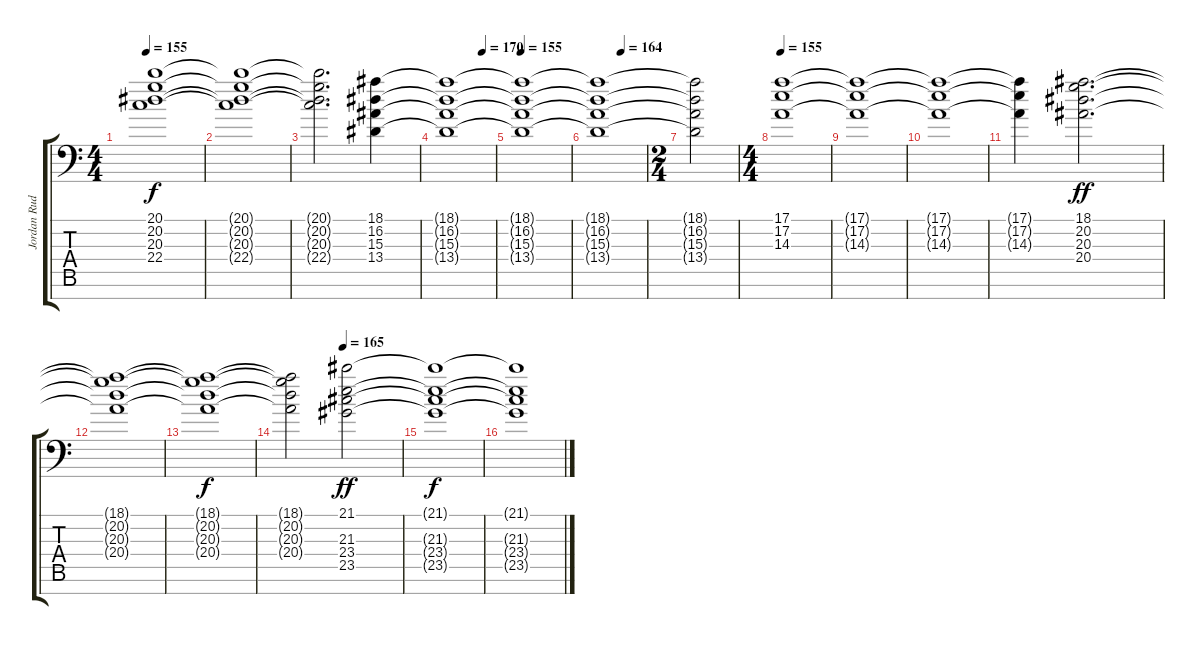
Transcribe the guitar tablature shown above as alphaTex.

\track ("Jordan Rudess chords 1" "Jordan Rud") {instrument pad3polysynth}
\staff {score tabs}
\tuning (E4 B3 G3 D3 A2 E2 C-1) {hide}
\ts (4 4)
\tempo 155
\clef f4
\ks c
(20.1{t} 20.2{t} 20.3{t} 22.4{t}).1{dy f} |
(20.1{t} 20.2{t} 20.3{t} 22.4{t}).1 |
(20.1{t} 20.2{t} 20.3{t} 22.4{t}).2{d} (18.1 16.2 15.3 13.4).4 |
\tempo (170 0.75)
(18.1{t} 16.2{t} 15.3{t} 13.4{t}).1 |
\tempo 155
(18.1{t} 16.2{t} 15.3{t} 13.4{t}).1 |
\tempo (164 0.5)
(18.1{t} 16.2{t} 15.3{t} 13.4{t}).1 |
\ts (2 4)
(18.1{t} 16.2{t} 15.3{t} 13.4{t}).2 |
\ts (4 4)
\tempo 155
(17.1 17.2 14.3).1 |
(17.1{t} 17.2{t} 14.3{t}).1 |
(17.1{t} 17.2{t} 14.3{t}).1 |
(17.1{t} 17.2{t} 14.3{t}).4 (18.1 20.2 20.3 20.4).2{d dy ff} |
(18.1{t} 20.2{t} 20.3{t} 20.4{t}).1 |
(18.1{t} 20.2{t} 20.3{t} 20.4{t}).1{dy f} |
\tempo (165 0.5)
(18.1{t} 20.2{t} 20.3{t} 20.4{t}).2 (21.1 21.3 23.4 23.5).2{dy ff} |
(21.1{t} 21.3{t} 23.4{t} 23.5{t}).1{dy f} |
(21.1{t} 21.3{t} 23.4{t} 23.5{t}).1
